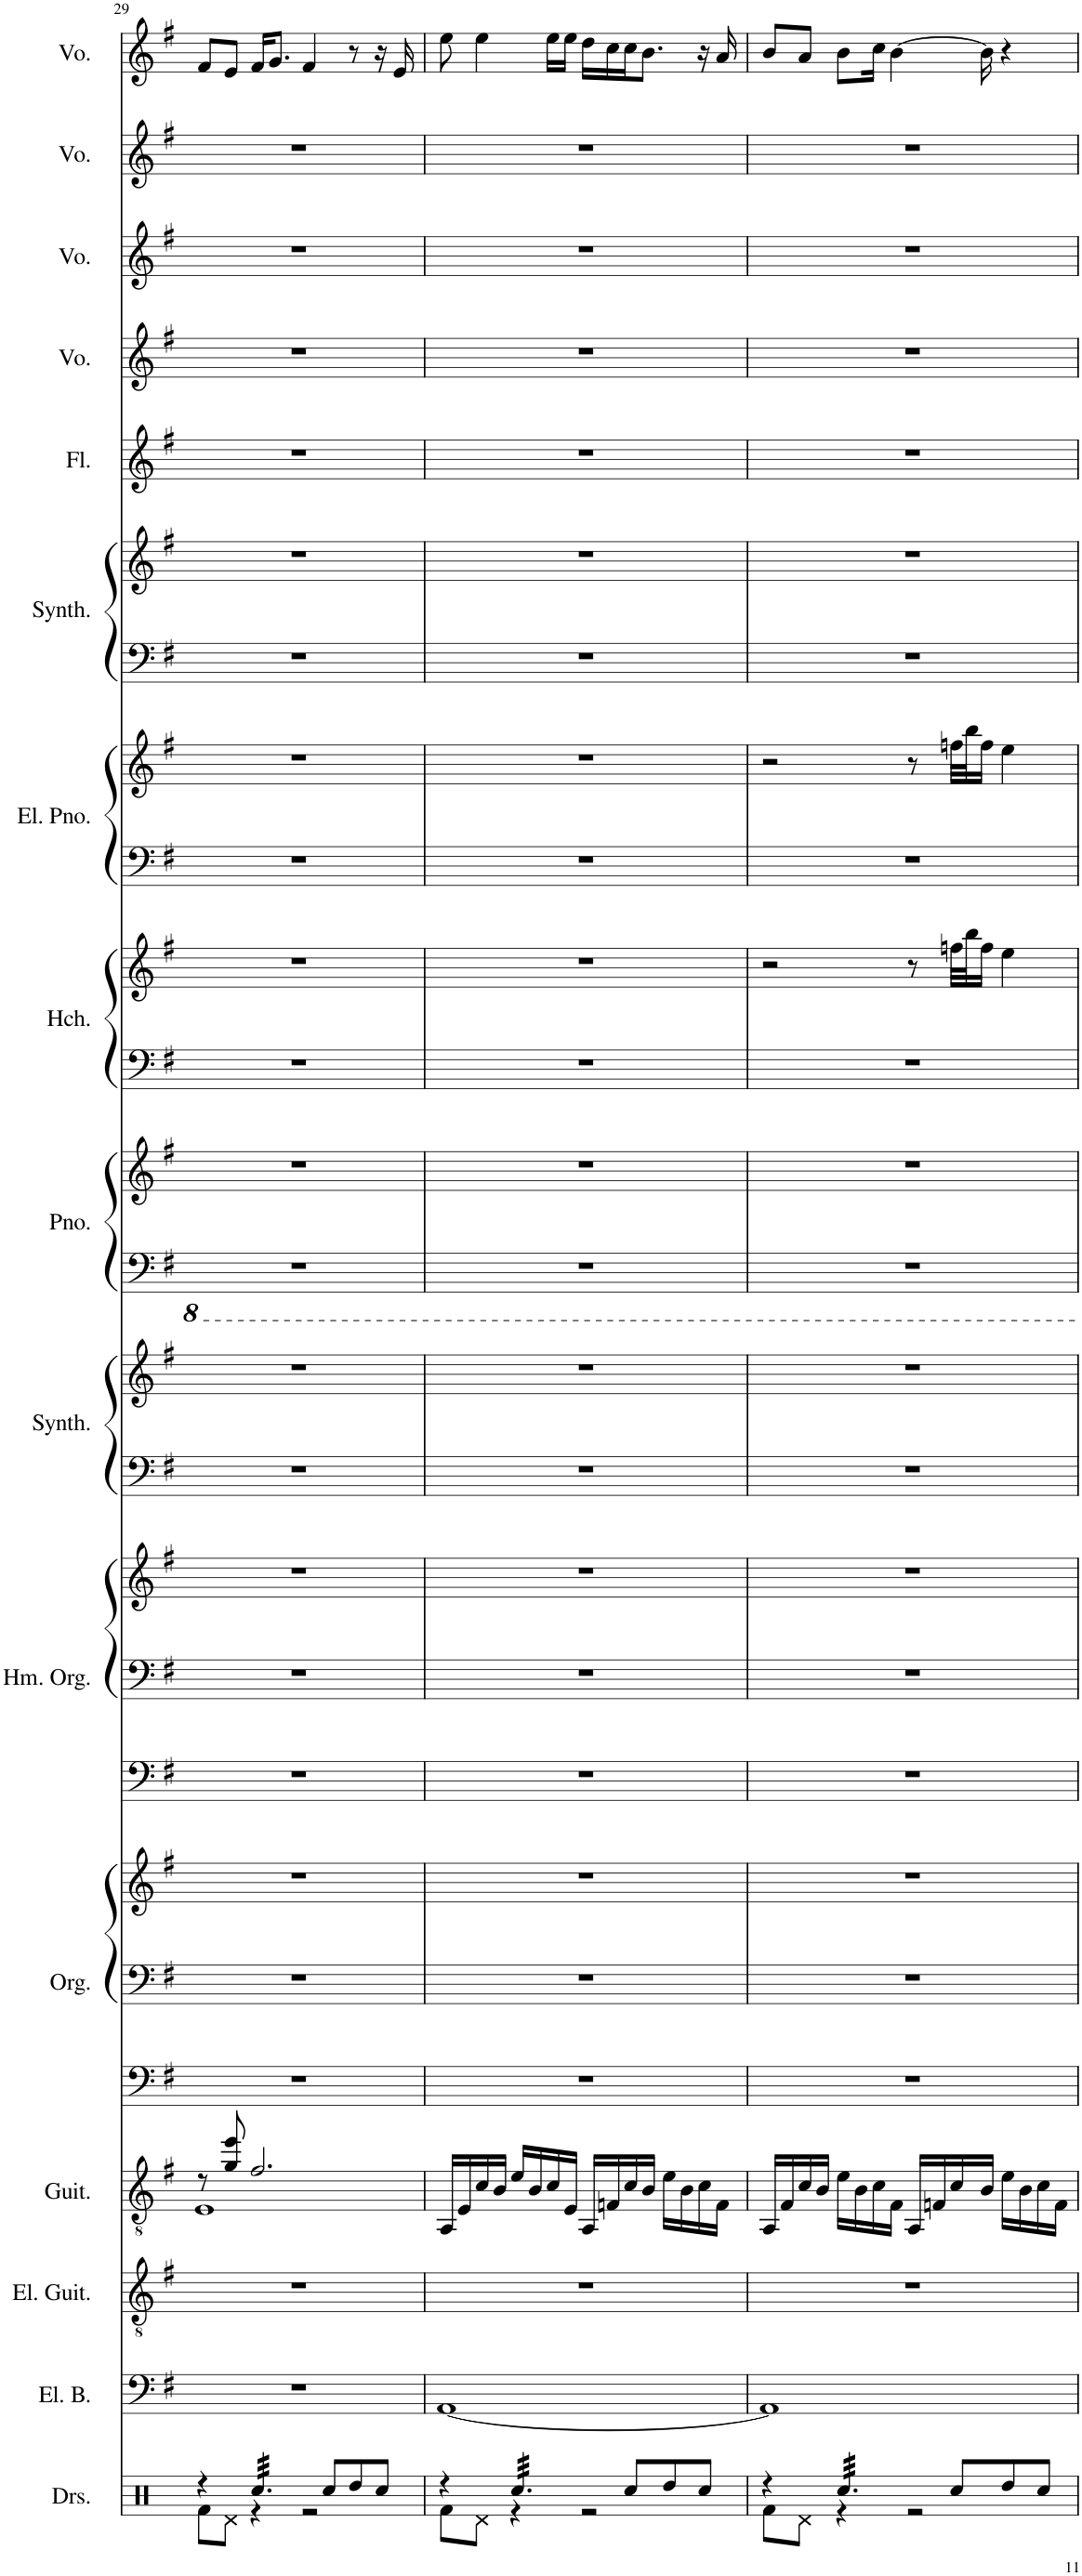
**kern	**kern	**kern	**kern	**kern	**kern	**kern	**kern	**kern	**kern	**kern	**kern	**kern	**kern	**kern	**kern	**kern	**kern	**kern	**kern	**kern	**kern	**kern	**kern	**kern
*part16	*part15	*part14	*part13	*part12	*part12	*part12	*part11	*part11	*part11	*part10	*part10	*part9	*part9	*part8	*part8	*part7	*part7	*part6	*part6	*part5	*part4	*part3	*part2	*part1
*staff25	*staff24	*staff23	*staff22	*staff21	*staff20	*staff19	*staff18	*staff17	*staff16	*staff15	*staff14	*staff13	*staff12	*staff11	*staff10	*staff9	*staff8	*staff7	*staff6	*staff5	*staff4	*staff3	*staff2	*staff1
*I"Drumset	*I"Electric Bass	*I"Electric Guitar	*I"Acoustic Guitar	*I"Organ	*	*	*I"Hammond Organ	*	*	*I"Sine Synthesizer	*	*I"Piano	*	*I"Harpsichord	*	*I"Electric Piano	*	*I"String Synthesizer	*	*I"Flute	*I"Voice	*I"Voice	*I"Voice	*I"Voice
*I'Drs.	*I'El. B.	*I'El. Guit.	*I'Guit.	*I'Org.	*	*	*I'Hm. Org.	*	*	*I'Synth.	*	*I'Pno.	*	*I'Hch.	*	*I'El. Pno.	*	*I'Synth.	*	*I'Fl.	*I'Vo.	*I'Vo.	*I'Vo.	*I'Vo.
!!LO:PB:g=z
*clefX	*clefF4	*clefGv2	*clefGv2	*clefF4	*clefF4	*clefG2	*clefF4	*clefF4	*clefG2	*clefF4	*clefG2	*clefF4	*clefG2	*clefF4	*clefG2	*clefF4	*clefG2	*clefF4	*clefG2	*clefG2	*clefG2	*clefG2	*clefG2	*clefG2
*	*Trd7c12	*	*	*	*	*	*	*	*	*	*	*	*	*	*	*	*	*	*	*	*	*	*	*
*k[]	*k[f#]	*k[f#]	*k[f#]	*k[f#]	*k[f#]	*k[f#]	*k[f#]	*k[f#]	*k[f#]	*k[f#]	*k[f#]	*k[f#]	*k[f#]	*k[f#]	*k[f#]	*k[f#]	*k[f#]	*k[f#]	*k[f#]	*k[f#]	*k[f#]	*k[f#]	*k[f#]	*k[f#]
*M4/4	*M4/4	*M4/4	*M4/4	*M4/4	*M4/4	*M4/4	*M4/4	*M4/4	*M4/4	*M4/4	*M4/4	*M4/4	*M4/4	*M4/4	*M4/4	*M4/4	*M4/4	*M4/4	*M4/4	*M4/4	*M4/4	*M4/4	*M4/4	*M4/4
=29	=29	=29	=29	=29	=29	=29	=29	=29	=29	=29	=29	=29	=29	=29	=29	=29	=29	=29	=29	=29	=29	=29	=29	=29
*^	*	*	*^	*	*	*	*	*	*	*	*	*	*	*	*	*	*	*	*	*	*	*	*	*
4r	8Rf\L	1r	1r	8r	1E	1r	1r	1r	1r	1r	1r	1r	1r	1r	1r	1r	1r	1r	1r	1r	1r	1r	1r	1r	1r	8f#/L
.	8Rd\J	.	.	8g/ 8ee/	.	.	.	.	.	.	.	.	.	.	.	.	.	.	.	.	.	.	.	.	.	8e/J
*tremolo	*	*	*	*	*	*	*	*	*	*	*	*	*	*	*	*	*	*	*	*	*	*	*	*	*	*
32Rcc/LLL	4r	.	.	2.f#/	.	.	.	.	.	.	.	.	.	.	.	.	.	.	.	.	.	.	.	.	.	16f#/KL
32Rcc/	.	.	.	.	.	.	.	.	.	.	.	.	.	.	.	.	.	.	.	.	.	.	.	.	.	.
32Rcc/	.	.	.	.	.	.	.	.	.	.	.	.	.	.	.	.	.	.	.	.	.	.	.	.	.	8.g/J
32Rcc/	.	.	.	.	.	.	.	.	.	.	.	.	.	.	.	.	.	.	.	.	.	.	.	.	.	.
32Rcc/	.	.	.	.	.	.	.	.	.	.	.	.	.	.	.	.	.	.	.	.	.	.	.	.	.	.
32Rcc/	.	.	.	.	.	.	.	.	.	.	.	.	.	.	.	.	.	.	.	.	.	.	.	.	.	.
32Rcc/	.	.	.	.	.	.	.	.	.	.	.	.	.	.	.	.	.	.	.	.	.	.	.	.	.	.
32Rcc/	.	.	.	.	.	.	.	.	.	.	.	.	.	.	.	.	.	.	.	.	.	.	.	.	.	.
32Rcc/	2r	.	.	.	.	.	.	.	.	.	.	.	.	.	.	.	.	.	.	.	.	.	.	.	.	4f#/
32Rcc/	.	.	.	.	.	.	.	.	.	.	.	.	.	.	.	.	.	.	.	.	.	.	.	.	.	.
32Rcc/	.	.	.	.	.	.	.	.	.	.	.	.	.	.	.	.	.	.	.	.	.	.	.	.	.	.
32Rcc/JJJ	.	.	.	.	.	.	.	.	.	.	.	.	.	.	.	.	.	.	.	.	.	.	.	.	.	.
*Xtremolo	*	*	*	*	*	*	*	*	*	*	*	*	*	*	*	*	*	*	*	*	*	*	*	*	*	*
8Rcc/L	.	.	.	.	.	.	.	.	.	.	.	.	.	.	.	.	.	.	.	.	.	.	.	.	.	.
8Rdd/	.	.	.	.	.	.	.	.	.	.	.	.	.	.	.	.	.	.	.	.	.	.	.	.	.	8r
8Rcc/J	.	.	.	.	.	.	.	.	.	.	.	.	.	.	.	.	.	.	.	.	.	.	.	.	.	16r
.	.	.	.	.	.	.	.	.	.	.	.	.	.	.	.	.	.	.	.	.	.	.	.	.	.	16e/
*	*	*	*	*v	*v	*	*	*	*	*	*	*	*	*	*	*	*	*	*	*	*	*	*	*	*	*
=30	=30	=30	=30	=30	=30	=30	=30	=30	=30	=30	=30	=30	=30	=30	=30	=30	=30	=30	=30	=30	=30	=30	=30	=30	=30
4r	8Rf\L	[1AA	1r	16AA/LL	1r	1r	1r	1r	1r	1r	1r	1r	1r	1r	1r	1r	1r	1r	1r	1r	1r	1r	1r	1r	8ee\
.	.	.	.	16E/	.	.	.	.	.	.	.	.	.	.	.	.	.	.	.	.	.	.	.	.	.
.	8Rd\J	.	.	16c/	.	.	.	.	.	.	.	.	.	.	.	.	.	.	.	.	.	.	.	.	4ee\
.	.	.	.	16B/JJ	.	.	.	.	.	.	.	.	.	.	.	.	.	.	.	.	.	.	.	.	.
*tremolo	*	*	*	*	*	*	*	*	*	*	*	*	*	*	*	*	*	*	*	*	*	*	*	*	*
32Rcc/LLL	4r	.	.	16e/LL	.	.	.	.	.	.	.	.	.	.	.	.	.	.	.	.	.	.	.	.	.
32Rcc/	.	.	.	.	.	.	.	.	.	.	.	.	.	.	.	.	.	.	.	.	.	.	.	.	.
32Rcc/	.	.	.	16B/	.	.	.	.	.	.	.	.	.	.	.	.	.	.	.	.	.	.	.	.	.
32Rcc/	.	.	.	.	.	.	.	.	.	.	.	.	.	.	.	.	.	.	.	.	.	.	.	.	.
32Rcc/	.	.	.	16c/	.	.	.	.	.	.	.	.	.	.	.	.	.	.	.	.	.	.	.	.	16ee\LL
32Rcc/	.	.	.	.	.	.	.	.	.	.	.	.	.	.	.	.	.	.	.	.	.	.	.	.	.
32Rcc/	.	.	.	16E/JJ	.	.	.	.	.	.	.	.	.	.	.	.	.	.	.	.	.	.	.	.	16ee\JJ
32Rcc/	.	.	.	.	.	.	.	.	.	.	.	.	.	.	.	.	.	.	.	.	.	.	.	.	.
32Rcc/	2r	.	.	16AA/LL	.	.	.	.	.	.	.	.	.	.	.	.	.	.	.	.	.	.	.	.	16dd\LL
32Rcc/	.	.	.	.	.	.	.	.	.	.	.	.	.	.	.	.	.	.	.	.	.	.	.	.	.
32Rcc/	.	.	.	16Fn/	.	.	.	.	.	.	.	.	.	.	.	.	.	.	.	.	.	.	.	.	16cc\
32Rcc/JJJ	.	.	.	.	.	.	.	.	.	.	.	.	.	.	.	.	.	.	.	.	.	.	.	.	.
*Xtremolo	*	*	*	*	*	*	*	*	*	*	*	*	*	*	*	*	*	*	*	*	*	*	*	*	*
8Rcc/L	.	.	.	16c/	.	.	.	.	.	.	.	.	.	.	.	.	.	.	.	.	.	.	.	.	16cc\J
.	.	.	.	16B/JJ	.	.	.	.	.	.	.	.	.	.	.	.	.	.	.	.	.	.	.	.	8.b\J
8Rdd/	.	.	.	16e\LL	.	.	.	.	.	.	.	.	.	.	.	.	.	.	.	.	.	.	.	.	.
.	.	.	.	16B\	.	.	.	.	.	.	.	.	.	.	.	.	.	.	.	.	.	.	.	.	.
8Rcc/J	.	.	.	16c\	.	.	.	.	.	.	.	.	.	.	.	.	.	.	.	.	.	.	.	.	16r
.	.	.	.	16F\JJ	.	.	.	.	.	.	.	.	.	.	.	.	.	.	.	.	.	.	.	.	16a/
=31	=31	=31	=31	=31	=31	=31	=31	=31	=31	=31	=31	=31	=31	=31	=31	=31	=31	=31	=31	=31	=31	=31	=31	=31	=31
4r	8Rf\L	1AA]	1r	16AA/LL	1r	1r	1r	1r	1r	1r	1r	1r	1r	1r	1r	2r	1r	2r	1r	1r	1r	1r	1r	1r	8b/L
.	.	.	.	16F#/	.	.	.	.	.	.	.	.	.	.	.	.	.	.	.	.	.	.	.	.	.
.	8Rd\J	.	.	16c/	.	.	.	.	.	.	.	.	.	.	.	.	.	.	.	.	.	.	.	.	8a/J
.	.	.	.	16B/JJ	.	.	.	.	.	.	.	.	.	.	.	.	.	.	.	.	.	.	.	.	.
*tremolo	*	*	*	*	*	*	*	*	*	*	*	*	*	*	*	*	*	*	*	*	*	*	*	*	*
32Rcc/LLL	4r	.	.	16e\LL	.	.	.	.	.	.	.	.	.	.	.	.	.	.	.	.	.	.	.	.	8b\L
32Rcc/	.	.	.	.	.	.	.	.	.	.	.	.	.	.	.	.	.	.	.	.	.	.	.	.	.
32Rcc/	.	.	.	16B\	.	.	.	.	.	.	.	.	.	.	.	.	.	.	.	.	.	.	.	.	.
32Rcc/	.	.	.	.	.	.	.	.	.	.	.	.	.	.	.	.	.	.	.	.	.	.	.	.	.
32Rcc/	.	.	.	16c\	.	.	.	.	.	.	.	.	.	.	.	.	.	.	.	.	.	.	.	.	16cc\Jk
32Rcc/	.	.	.	.	.	.	.	.	.	.	.	.	.	.	.	.	.	.	.	.	.	.	.	.	.
32Rcc/	.	.	.	16F#\JJ	.	.	.	.	.	.	.	.	.	.	.	.	.	.	.	.	.	.	.	.	[4b\
32Rcc/	.	.	.	.	.	.	.	.	.	.	.	.	.	.	.	.	.	.	.	.	.	.	.	.	.
32Rcc/	2r	.	.	16AA/LL	.	.	.	.	.	.	.	.	.	.	.	8r	.	8r	.	.	.	.	.	.	.
32Rcc/	.	.	.	.	.	.	.	.	.	.	.	.	.	.	.	.	.	.	.	.	.	.	.	.	.
32Rcc/	.	.	.	16Fn/	.	.	.	.	.	.	.	.	.	.	.	.	.	.	.	.	.	.	.	.	.
32Rcc/JJJ	.	.	.	.	.	.	.	.	.	.	.	.	.	.	.	.	.	.	.	.	.	.	.	.	.
*Xtremolo	*	*	*	*	*	*	*	*	*	*	*	*	*	*	*	*	*	*	*	*	*	*	*	*	*
8Rcc/L	.	.	.	16c/	.	.	.	.	.	.	.	.	.	.	.	32ffn\LLL	.	32ffn\LLL	.	.	.	.	.	.	.
.	.	.	.	.	.	.	.	.	.	.	.	.	.	.	.	32bb\J	.	32bb\J	.	.	.	.	.	.	.
.	.	.	.	16B/JJ	.	.	.	.	.	.	.	.	.	.	.	16ff\JJ	.	16ff\JJ	.	.	.	.	.	.	16b\]
8Rdd/	.	.	.	16e\LL	.	.	.	.	.	.	.	.	.	.	.	4ee\	.	4ee\	.	.	.	.	.	.	4r
.	.	.	.	16B\	.	.	.	.	.	.	.	.	.	.	.	.	.	.	.	.	.	.	.	.	.
8Rcc/J	.	.	.	16c\	.	.	.	.	.	.	.	.	.	.	.	.	.	.	.	.	.	.	.	.	.
.	.	.	.	16F\JJ	.	.	.	.	.	.	.	.	.	.	.	.	.	.	.	.	.	.	.	.	.
*v	*v	*	*	*	*	*	*	*	*	*	*	*	*	*	*	*	*	*	*	*	*	*	*	*	*
=	=	=	=	=	=	=	=	=	=	=	=	=	=	=	=	=	=	=	=	=	=	=	=	=
*-	*-	*-	*-	*-	*-	*-	*-	*-	*-	*-	*-	*-	*-	*-	*-	*-	*-	*-	*-	*-	*-	*-	*-	*-
